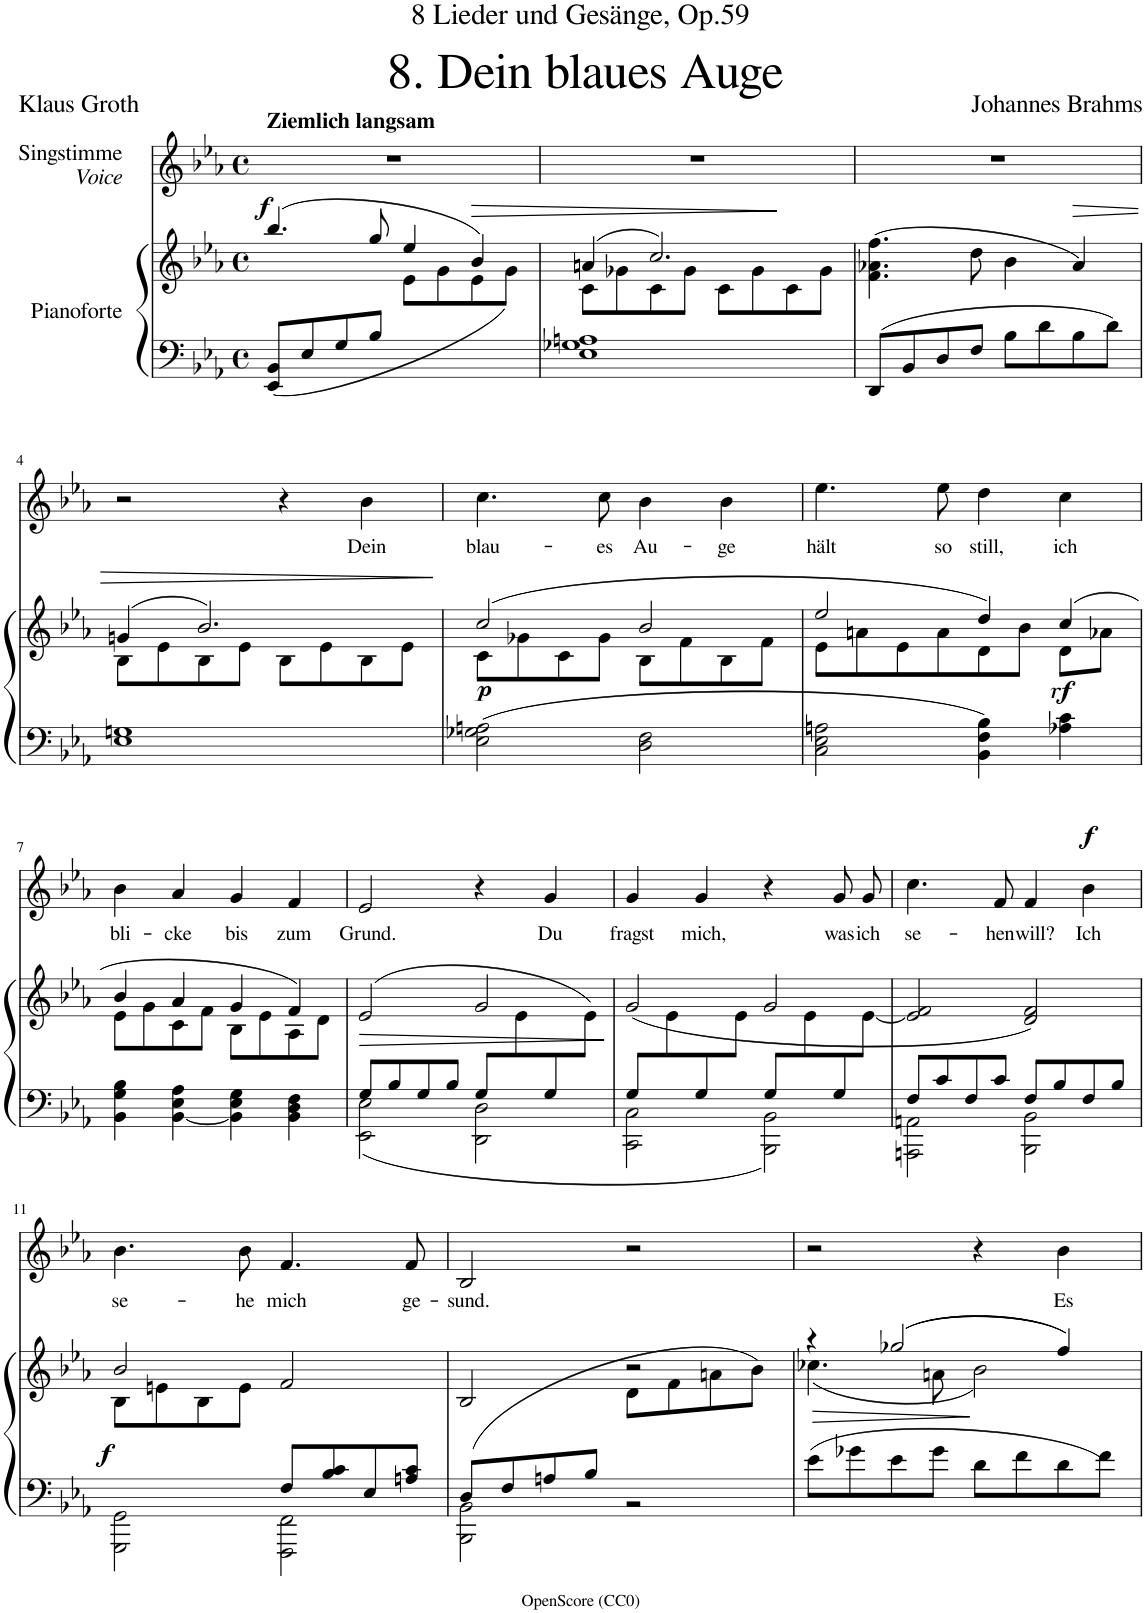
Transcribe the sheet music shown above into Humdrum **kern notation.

**kern	**kern	**dynam	**kern	**text	**dynam
*part2	*part2	*part2	*part1	*part1	*part1
*staff3	*staff2	*staff2/3	*staff1	*staff1	*staff1
*I"Pianoforte	*	*	*I"Singstimme Voice	*	*
*I'Pno	*	*	*	*	*
*clefF4	*clefG2	*	*clefG2	*	*
*k[b-e-a-]	*k[b-e-a-]	*	*k[b-e-a-]	*	*
*M4/4	*M4/4	*	*M4/4	*	*
*met(c)	*met(c)	*	*met(c)	*	*
=1	=1	=1	=1	=1	=1
*	*^	*	*	*	*
!	!	!	!	!LO:TX:a:B:t=Ziemlich langsam	!	!
!	!	!	!LO:DY:a	!	!	!
(<8EE-/ 8BB-/L	(>4.bb-/	2ryy	f	1r	.	.
8E-/	.	.	.	.	.	.
8G/	.	.	.	.	.	.
8B-/J	8gg/	.	.	.	.	.
2ryy	4ee-/	8e-\L	.	.	.	.
.	.	8g\	.	.	.	.
!	!	!	!LO:HP:b	!	!	!
.	4b-/)	8e-\	>	.	.	.
.	.	8g\J)	.	.	.	.
=2	=2	=2	=2	=2	=2	=2
1E- 1G-X 1An	(4an/	8c\L	.	1r	.	.
.	.	8g-X\	.	.	.	.
.	2.cc/)	8c\	.	.	.	.
.	.	8g-\J	.	.	.	.
.	.	8c\L	.	.	.	.
.	.	8g-\	.	.	.	.
.	.	8c\	]	.	.	.
.	.	8g-\J	.	.	.	.
*	*v	*v	*	*	*	*
=3	=3	=3	=3	=3	=3
8DD/L	(4.f\ 4.a-X\ 4.ff\	.	1r	.	.
8BB-/	.	.	.	.	.
8D/	.	.	.	.	.
8F/J	8dd\	.	.	.	.
8B-\L	4b-\	.	.	.	.
8d\	.	.	.	.	.
!	!	!LO:HP:b	!	!	!
8B-\	4a-/)	>	.	.	.
8d\J	.	.	.	.	.
!!LO:LB:g=z
=4	=4	=4	=4	=4	=4
*	*^	*	*	*	*
1E- 1Gn	(4gn/	8B-\L	.	2r	.	.
.	.	8e-\	.	.	.	.
.	2.b-/)	8B-\	.	.	.	.
.	.	8e-\J	.	.	.	.
.	.	8B-\L	.	4r	.	.
.	.	8e-\	.	.	.	.
!	!	!	!	!	!LO:LY:b	!
.	.	8B-\	.	4b-\	Dein	.
.	.	8e-\J	.	.	.	.
*	*v	*v	*	*	*	*
.	.	]	.	.	.
=5	=5	=5	=5	=5	=5
*	*^	*	*	*	*
!	!	!	!LO:DY:b	!	!LO:LY:b	!
2E-\ 2G-X\ 2An\	(2cc/	8c\L	p	4.cc\	blau-	.
.	.	8g-X\	.	.	.	.
.	.	8c\	.	.	.	.
!	!	!	!	!	!LO:LY:b	!
.	.	8g-\J	.	8cc\	-es	.
!	!	!	!	!	!LO:LY:b	!
2D\ 2F\	2b-/	8B-\L	.	4b-\	Au-	.
.	.	8f\	.	.	.	.
!	!	!	!	!	!LO:LY:b	!
.	.	8B-\	.	4b-\	-ge	.
.	.	8f\J	.	.	.	.
=6	=6	=6	=6	=6	=6	=6
!	!	!	!	!	!LO:LY:b	!
2C\ 2E-\ 2An\	2ee-/	8e-\L	.	4.ee-\	hält	.
.	.	8an\	.	.	.	.
.	.	8e-\	.	.	.	.
!	!	!	!	!	!LO:LY:b	!
.	.	8a\	.	8ee-\	so	.
!	!	!	!	!	!LO:LY:b	!
4BB-\ 4F\ 4B-\	4dd/)	8d\	.	4dd\	still,	.
.	.	8b-\J	.	.	.	.
!	!	!	!LO:DY:b	!	!LO:LY:b	!
4A-X\ 4c\	(4cc/	8d\L	rf	4cc\	ich	.
.	.	8a-X\J	.	.	.	.
!!LO:LB:g=z
=7	=7	=7	=7	=7	=7	=7
!	!	!	!	!	!LO:LY:b	!
4BB-\ 4G\ 4B-\	4b-/	8e-\L	.	4b-\	bli-	.
.	.	8g\	.	.	.	.
!	!	!	!	!	!LO:LY:b	!
[4BB-\ 4E-\ 4A-\	4a-/	8c\	.	4a-/	-cke	.
.	.	8f\J	.	.	.	.
!	!	!	!	!	!LO:LY:b	!
4BB-\] 4E-\ 4G\	4g/	8B-\L	.	4g/	bis	.
.	.	8e-\	.	.	.	.
!	!	!	!	!	!LO:LY:b	!
4BB-\ 4D\ 4F\	4f/)	8A-\	.	4f/	zum	.
.	.	8d\J	.	.	.	.
=8	=8	=8	=8	=8	=8	=8
*^	*	*	*	*	*	*
!	!	!	!	!LO:HP:b	!	!LO:LY:b	!
8G/L	2EE-\ 2E-\	(>2e-/	8ryy	>	2e-/	Grund.	.
*	*	*v	*v	*	*	*	*
8B-/	.	.	.	.	.	.
8G/	.	.	.	.	.	.
8B-/J	.	.	.	.	.	.
8G/L	2DD\ 2D\	2g/	.	4r	.	.
*	*	*^	*	*	*	*
8ryy	.	.	8e-\	.	.	.	.
!	!	!	!	!	!	!LO:LY:b	!
8G/	.	.	8ryy	.	4g/	Du	.
8ryy	.	.	8e-\J)	.	.	.	.
*v	*v	*	*	*	*	*	*
*	*v	*v	*	*	*	*
.	.	]	.	.	.
=9	=9	=9	=9	=9	=9
*^	*^	*	*	*	*
!	!	!	!	!	!	!LO:LY:b	!
8G/L	2CC\ 2C\	(2g/	8ryy	.	4g/	fragst	.
8ryy	.	.	8e-\	.	.	.	.
!	!	!	!	!	!	!LO:LY:b	!
8G/	.	.	8ryy	.	4g/	mich,	.
8ryy	.	.	8e-\J	.	.	.	.
8G/L	2BBB-\ 2BB-\	2g/	8ryy	.	4r	.	.
8ryy	.	.	8e-\	.	.	.	.
!	!	!	!	!	!	!LO:LY:b	!
8G/	.	.	8ryy	.	8g/L	was	.
!	!	!	!	!	!	!LO:LY:b	!
8ryy	.	.	[8e-\J	.	8g/J	ich	.
=10	=10	=10	=10	=10	=10	=10	=10
!	!	!	!	!	!	!LO:LY:b	!
*	*	*v	*v	*	*	*	*
8F/L	2AAAn\ 2AAn\	2e-/] 2f/	.	4.cc\	se-	.
8c/	.	.	.	.	.	.
8F/	.	.	.	.	.	.
!	!	!	!	!	!LO:LY:b	!
8c/J	.	.	.	8f/	-hen	.
!	!	!	!	!	!LO:LY:b	!
8F/L	2BBB-\ 2BB-\	2d/ 2f/)	.	4f/	will?	.
8B-/	.	.	.	.	.	.
!	!	!	!	!	!LO:LY:b	!LO:DY:a
8F/	.	.	.	4b-\	Ich	f
8B-/J	.	.	.	.	.	.
!!LO:LB:g=z
=11	=11	=11	=11	=11	=11	=11
*	*	*^	*	*	*	*
!	!	!	!	!LO:DY:a=2	!	!LO:LY:b	!
2ryy	2GGG\ 2GG\	2b-/	8B-\L	f	4.b-\	se-	.
.	.	.	8en\	.	.	.	.
.	.	.	8B-\	.	.	.	.
!	!	!	!	!	!	!LO:LY:b	!
.	.	.	8e\J	.	8b-\	-he	.
!	!	!	!	!	!	!LO:LY:b	!
8F/L	2FFF\ 2FF\	2f/	2ryy	.	4.f/	mich	.
8B-/ 8c/	.	.	.	.	.	.	.
8E-/	.	.	.	.	.	.	.
!	!	!	!	!	!	!LO:LY:b	!
8An/ 8c/J	.	.	.	.	8f/	ge-	.
=12	=12	=12	=12	=12	=12	=12	=12
!	!	!	!	!	!	!LO:LY:b	!
(8D/L	2BBB-\ 2BB-\	2B-/	2ryy	.	2B-/	-sund.	.
8F/	.	.	.	.	.	.	.
8An/	.	.	.	.	.	.	.
8B-/J	.	.	.	.	.	.	.
2ryy	2r	2r	8d\L	.	2r	.	.
.	.	.	8f\	.	.	.	.
.	.	.	8an\	.	.	.	.
.	.	.	8b-\J)	.	.	.	.
*v	*v	*	*	*	*	*	*
=13	=13	=13	=13	=13	=13	=13
!	!	!	!LO:HP:b	!	!	!
8e-\L	4r	(4.cc-X\	>	2r	.	.
8g-X\	.	.	.	.	.	.
8e-\	((2gg-X/	.	.	.	.	.
8g-\J	.	8an\	.	.	.	.
8d\L	.	2b-\)	]	4r	.	.
8f\	.	.	.	.	.	.
!	!	!	!	!	!LO:LY:b	!
8d\	4ff/))	.	.	4b-\	Es	.
8f\J	.	.	.	.	.	.
*	*v	*v	*	*	*	*
=	=	=	=	=	=
*-	*-	*-	*-	*-	*-
